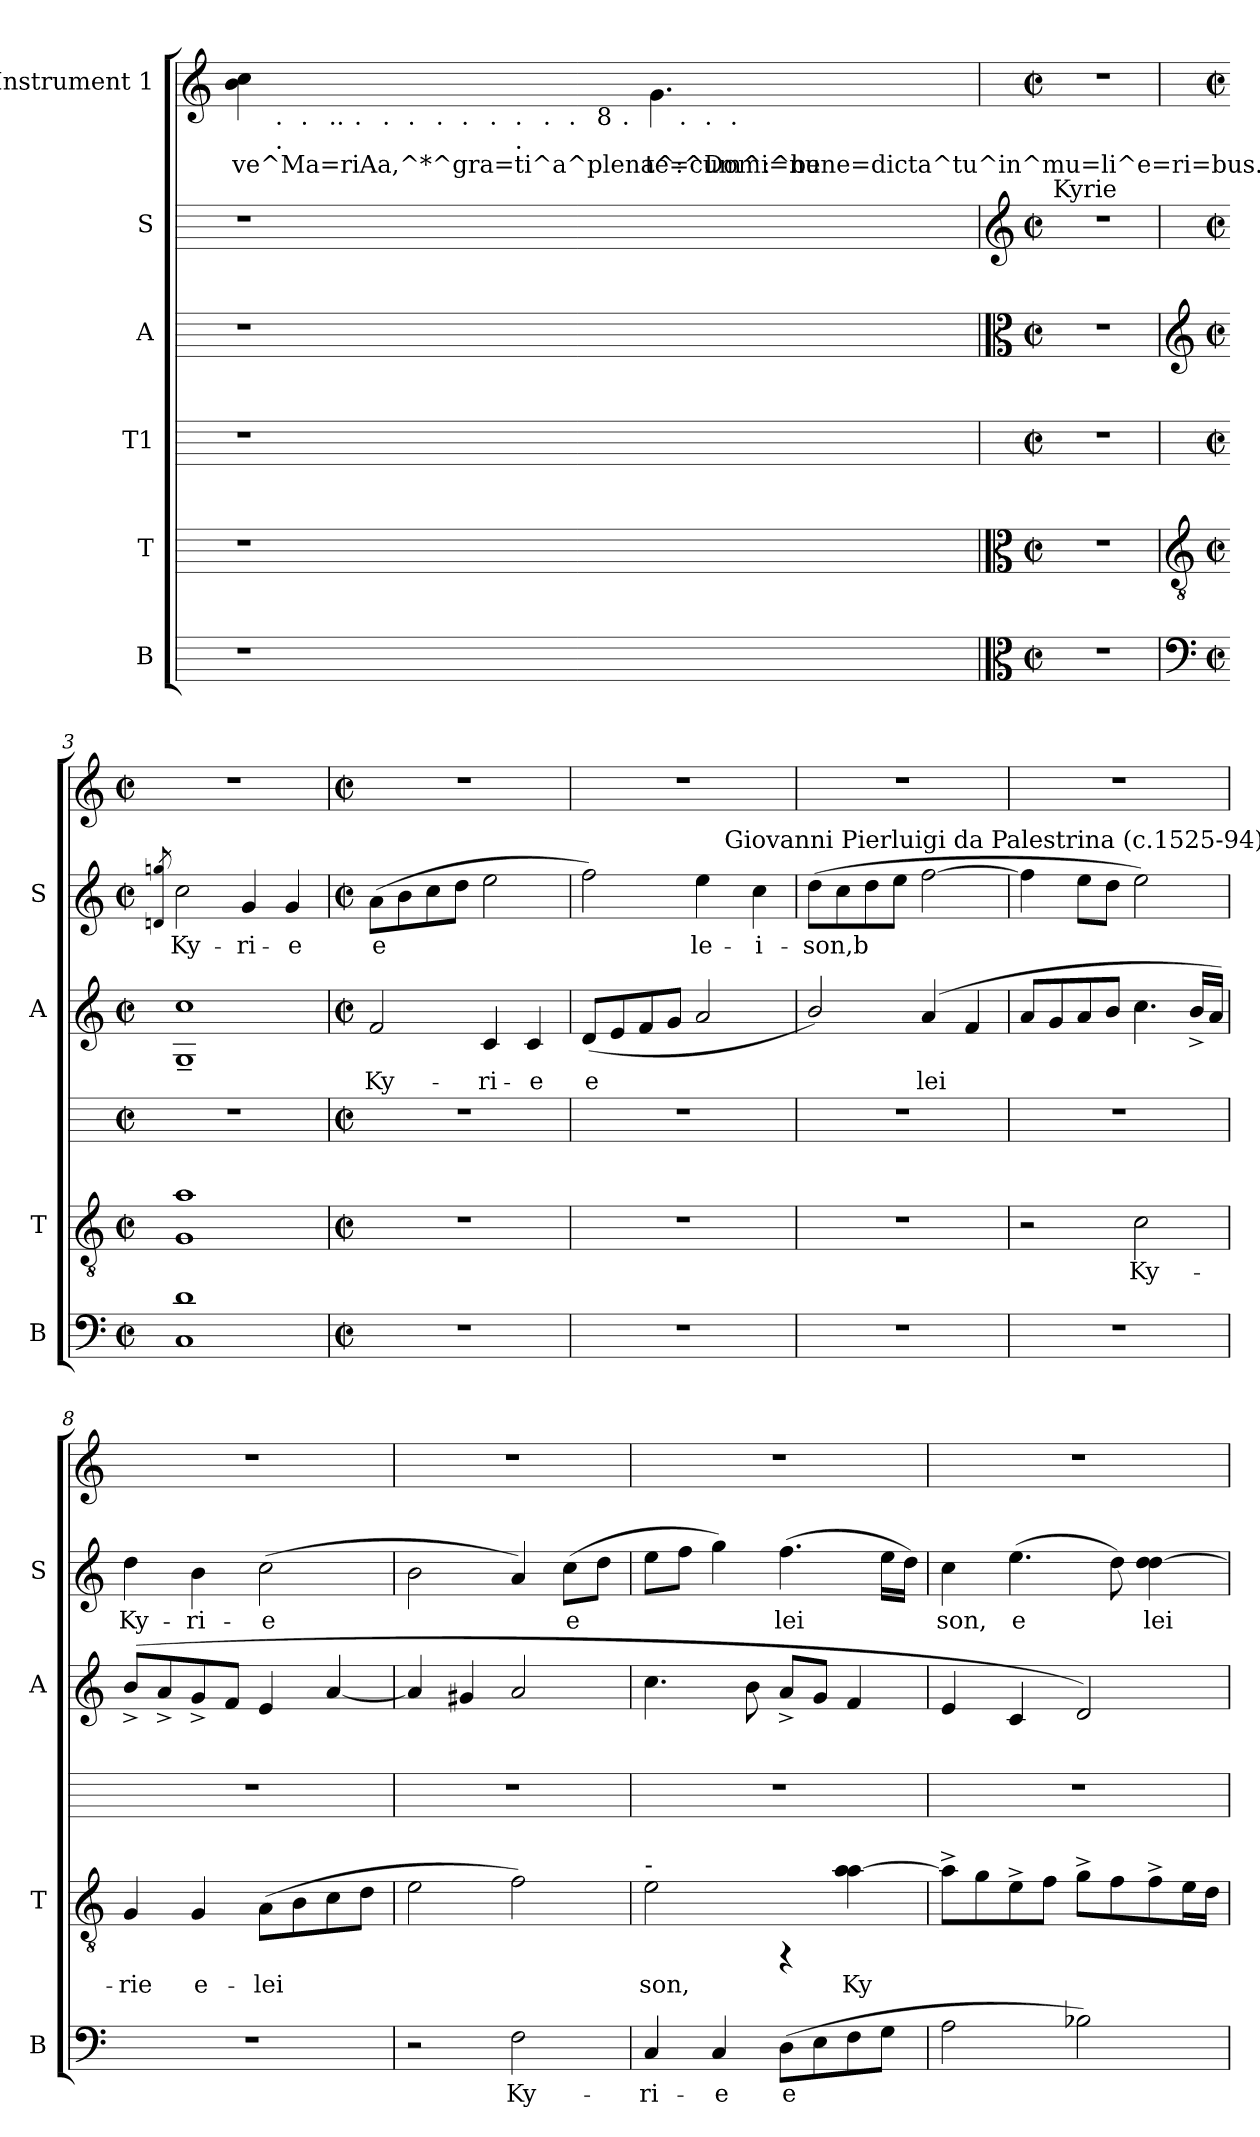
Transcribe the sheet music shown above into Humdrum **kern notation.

**kern	**text	**kern	**text	**kern	**kern	**text	**kern	**text	**kern	**text
*part6	*part6	*part5	*part5	*part4	*part3	*part3	*part2	*part2	*part1	*part1
*staff6	*staff6	*staff5	*staff5	*staff4	*staff3	*staff3	*staff2	*staff2	*staff1	*staff1
*I"B	*	*I"T	*	*I"T1	*I"A	*	*I"S	*	*I"Instrument 1	*
*I'B	*	*I'T	*	*	*I'A	*	*I'S	*	*	*
!!LO:PB:g=z
*stria5	*	*stria5	*	*stria5	*stria5	*	*stria5	*	*stria5	*
*k[]	*	*k[]	*	*k[]	*k[]	*	*k[]	*	*k[]	*
*C:	*	*C:	*	*C:	*C:	*	*C:	*	*C:	*
=1	=1	=1	=1	=1	=1	=1	=1	=1	=1	=1
!	!	!	!	!	!	!	!	!	!LO:TX:b:t=.	!
!	!	!	!	!	!	!	!	!	!LO:TX:b:t=.	!
!	!	!	!	!	!	!	!	!	!LO:TX:b:t=.	!
!	!	!	!	!	!	!	!	!	!	!LO:LY:b:rj
*	*	*	*	*	*	*	*	*	*^	*
*	*	*	*	*	*	*	*	*	*	*^	*
*	*	*	*	*	*	*	*	*	*	*	*^	*
*	*	*	*	*	*	*	*	*	*	*	*	*^	*
*	*	*	*	*	*	*	*	*	*	*	*	*	*^	*
*	*	*	*	*	*	*	*	*	*	*	*	*	*	*^	*
*	*	*	*	*	*	*	*	*	*	*	*	*	*	*	*^	*
*	*	*	*	*	*	*	*	*	*	*	*	*	*	*	*	*^	*
*	*	*	*	*	*	*	*	*	*	*	*	*	*	*	*	*	*^	*
*	*	*	*	*	*	*	*	*	*	*	*	*	*	*	*	*	*	*^	*
*	*	*	*	*	*	*	*	*	*	*	*	*	*	*	*	*	*	*	*^	*
*	*	*	*	*	*	*	*	*	*	*	*	*	*	*	*	*	*	*	*	*^	*
*	*	*	*	*	*	*	*	*	*	*	*	*	*	*	*	*	*	*	*	*	*^	*
*	*	*	*	*	*	*	*	*	*	*	*	*	*	*	*	*	*	*	*	*	*	*^	*
*	*	*	*	*	*	*	*	*	*	*	*	*	*	*	*	*	*	*	*	*	*	*	*^	*
*	*	*	*	*	*	*	*	*	*	*	*	*	*	*	*	*	*	*	*	*	*	*	*	*^	*
*	*	*	*	*	*	*	*	*	*	*	*	*	*	*	*	*	*	*	*	*	*	*	*	*	*^	*
1r	.	1r	.	1r	1r	.	1r	.	4b\ 4cc\	32ryy	32.ryy	16ryy	16ryy	16.ryy	16..ryy	8ryy	8ryy	8ryy	8ryy	8.ryy	8ryy	8..ryy	8...ryy	4ryy	4ryy	4ryy	ve^Ma=riAa,^*^gra=ti^a^plena^:^Domi=nu-
!	!	!	!	!	!	!	!	!	!	!LO:TX:b:t=.	!	!	!	!	!	!	!	!	!	!	!	!	!	!	!	!	!
!	!	!	!	!	!	!	!	!	!	!LO:TX:b:t=.	!	!	!	!	!	!	!	!	!	!	!	!	!	!	!	!	!
.	.	.	.	.	.	.	.	.	.	2ryy	.	.	.	.	.	.	.	.	.	.	.	.	.	.	.	.	.
!	!	!	!	!	!	!	!	!	!	!	!LO:TX:b:t=.	!	!	!	!	!	!	!	!	!	!	!	!	!	!	!	!
.	.	.	.	.	.	.	.	.	.	.	2ryy	.	.	.	.	.	.	.	.	.	.	.	.	.	.	.	.
!	!	!	!	!	!	!	!	!	!	!	!	!LO:TX:b:t=..	!	!	!	!	!	!	!	!	!	!	!	!	!	!	!
.	.	.	.	.	.	.	.	.	.	.	.	2...ryy	64ryy	.	.	.	.	.	.	.	.	.	.	.	.	.	.
!	!	!	!	!	!	!	!	!	!	!	!	!	!LO:TX:b:t=.	!	!	!	!	!	!	!	!	!	!	!	!	!	!
.	.	.	.	.	.	.	.	.	.	.	.	.	2ryy	.	.	.	.	.	.	.	.	.	.	.	.	.	.
!	!	!	!	!	!	!	!	!	!	!	!	!	!	!LO:TX:b:t=.	!	!	!	!	!	!	!	!	!	!	!	!	!
.	.	.	.	.	.	.	.	.	.	.	.	.	.	2ryy	.	.	.	.	.	.	.	.	.	.	.	.	.
!	!	!	!	!	!	!	!	!	!	!	!	!	!	!	!LO:TX:b:t=.	!	!	!	!	!	!	!	!	!	!	!	!
.	.	.	.	.	.	.	.	.	.	.	.	.	.	.	2ryy	.	.	.	.	.	.	.	.	.	.	.	.
!	!	!	!	!	!	!	!	!	!	!	!	!	!	!	!	!LO:TX:b:t=.	!	!	!	!	!	!	!	!	!	!	!
.	.	.	.	.	.	.	.	.	.	.	.	.	.	.	.	2..ryy	64ryy	32ryy	32.ryy	.	16ryy	.	.	.	.	.	.
!	!	!	!	!	!	!	!	!	!	!	!	!	!	!	!	!	!LO:TX:b:t=.	!	!	!	!	!	!	!	!	!	!
.	.	.	.	.	.	.	.	.	.	.	.	.	.	.	.	.	2ryy	.	.	.	.	.	.	.	.	.	.
!	!	!	!	!	!	!	!	!	!	!	!	!	!	!	!	!	!	!LO:TX:b:t=.	!	!	!	!	!	!	!	!	!
.	.	.	.	.	.	.	.	.	.	.	.	.	.	.	.	.	.	2ryy	.	.	.	.	.	.	.	.	.
!	!	!	!	!	!	!	!	!	!	!	!	!	!	!	!	!	!	!	!LO:TX:b:t=.	!	!	!	!	!	!	!	!
!	!	!	!	!	!	!	!	!	!	!	!	!	!	!	!	!	!	!	!LO:TX:b:t=.	!	!	!	!	!	!	!	!
.	.	.	.	.	.	.	.	.	.	.	.	.	.	.	.	.	.	.	2ryy	.	.	.	.	.	.	.	.
!	!	!	!	!	!	!	!	!	!	!	!	!	!	!	!	!	!	!	!	!LO:TX:b:t=.	!	!	!	!	!	!	!
.	.	.	.	.	.	.	.	.	.	.	.	.	.	.	.	.	.	.	.	2ryy	64ryy	.	.	.	.	.	.
!	!	!	!	!	!	!	!	!	!	!	!	!	!	!	!	!	!	!	!	!	!LO:TX:b:t=.	!	!	!	!	!	!
.	.	.	.	.	.	.	.	.	.	.	.	.	.	.	.	.	.	.	.	.	2ryy	.	.	.	.	.	.
!	!	!	!	!	!	!	!	!	!	!	!	!	!	!	!	!	!	!	!	!	!	!LO:TX:b:t=8	!	!	!	!	!
.	.	.	.	.	.	.	.	.	.	.	.	.	.	.	.	.	.	.	.	.	.	2ryy	.	.	.	.	.
!	!	!	!	!	!	!	!	!	!	!	!	!	!	!	!	!	!	!	!	!	!	!	!LO:TX:b:t=.	!	!	!	!
.	.	.	.	.	.	.	.	.	.	.	.	.	.	.	.	.	.	.	.	.	.	.	2ryy	.	.	.	.
!	!	!	!	!	!	!	!	!	!	!	!	!	!	!	!	!	!	!	!	!	!	!	!	!	!	!	!LO:LY:b:rj
.	.	.	.	.	.	.	.	.	4.g\	.	.	.	.	.	.	.	.	.	.	.	.	.	.	16ryy	8ryy	8...ryy	-te=cum^:^bene=dicta^tu^in^mu=li^e=ri=bus.-
.	.	.	.	.	.	.	.	.	.	.	.	.	.	.	.	.	.	.	.	.	.	.	.	64ryy	.	.	.
!	!	!	!	!	!	!	!	!	!	!	!	!	!	!	!	!	!	!	!	!	!	!	!	!LO:TX:b:t=.	!	!	!
.	.	.	.	.	.	.	.	.	.	.	.	.	.	.	.	.	.	.	.	.	.	.	.	2ryy	.	.	.
.	.	.	.	.	.	.	.	.	.	.	.	.	.	.	.	.	.	.	.	.	.	.	.	.	64ryy	.	.
!	!	!	!	!	!	!	!	!	!	!	!	!	!	!	!	!	!	!	!	!	!	!	!	!	!LO:TX:b:t=.	!	!
.	.	.	.	.	.	.	.	.	.	.	.	.	.	.	.	.	.	.	.	.	.	.	.	.	2ryy	.	.
!	!	!	!	!	!	!	!	!	!	!	!	!	!	!	!	!	!	!	!	!	!	!	!	!	!	!LO:TX:b:t=.	!
.	.	.	.	.	.	.	.	.	.	.	.	.	.	.	.	.	.	.	.	.	.	.	.	.	.	2ryy	.
.	.	.	.	.	.	.	.	.	.	4...ryy	.	.	.	.	.	.	.	.	.	.	.	.	.	.	.	.	.
.	.	.	.	.	.	.	.	.	.	.	4ryy	.	.	.	.	.	.	.	.	.	.	.	.	.	.	.	.
.	.	.	.	.	.	.	.	.	.	.	.	.	4ryy	.	.	.	.	.	.	.	.	.	.	.	.	.	.
.	.	.	.	.	.	.	.	.	.	.	.	.	.	4ryy	.	.	.	.	.	.	.	.	.	.	.	.	.
.	.	.	.	.	.	.	.	.	.	.	.	.	.	.	4ryy	.	.	.	.	.	.	.	.	.	.	.	.
.	.	.	.	.	.	.	.	.	4.ryy	.	.	.	.	.	.	.	.	.	.	.	.	.	.	.	.	.	.
.	.	.	.	.	.	.	.	.	.	.	.	.	.	.	.	.	4ryy	.	.	.	.	.	.	.	.	.	.
.	.	.	.	.	.	.	.	.	.	.	.	.	.	.	.	.	.	4ryy	.	.	.	.	.	.	.	.	.
.	.	.	.	.	.	.	.	.	.	.	.	.	.	.	.	.	.	.	4ryy	.	.	.	.	.	.	.	.
.	.	.	.	.	.	.	.	.	.	.	.	.	.	.	.	.	.	.	.	4ryy	.	.	.	.	.	.	.
.	.	.	.	.	.	.	.	.	.	.	.	.	.	.	.	.	.	.	.	.	4ryy	.	.	.	.	.	.
.	.	.	.	.	.	.	.	.	.	.	.	.	.	.	.	.	.	.	.	.	.	4ryy	.	.	.	.	.
.	.	.	.	.	.	.	.	.	.	.	.	.	.	.	.	.	.	.	.	.	.	.	4ryy	.	.	.	.
.	.	.	.	.	.	.	.	.	.	.	8ryy	.	.	.	.	.	.	.	.	.	.	.	.	.	.	.	.
.	.	.	.	.	.	.	.	.	.	.	.	.	8ryy	.	.	.	.	.	.	.	.	.	.	8ryy	.	.	.
.	.	.	.	.	.	.	.	.	.	.	.	.	.	8ryy	.	.	.	.	.	.	.	.	.	.	.	.	.
.	.	.	.	.	.	.	.	.	.	.	.	.	.	.	8ryy	.	.	.	.	.	.	.	.	.	.	.	.
.	.	.	.	.	.	.	.	.	.	.	.	.	.	.	.	.	16..ryy	.	.	.	.	.	.	.	16..ryy	.	.
.	.	.	.	.	.	.	.	.	.	.	.	.	.	.	.	.	.	16.ryy	.	.	.	.	.	.	.	.	.
.	.	.	.	.	.	.	.	.	.	.	16ryy	.	.	.	.	.	.	.	16ryy	.	.	.	.	.	.	.	.
.	.	.	.	.	.	.	.	.	.	.	.	.	.	.	.	.	.	.	.	16ryy	.	.	.	.	.	.	.
.	.	.	.	.	.	.	.	.	.	.	.	.	32.ryy	.	.	.	.	.	.	.	32.ryy	.	.	32.ryy	.	.	.
.	.	.	.	.	.	.	.	.	.	.	.	.	.	32ryy	.	.	.	.	.	.	.	32ryy	.	.	.	.	.
.	.	.	.	.	.	.	.	.	.	.	64ryy	.	.	.	64ryy	.	.	.	64ryy	.	.	.	64ryy	.	.	64ryy	.
*	*	*	*	*	*	*	*	*	*v	*v	*v	*v	*v	*v	*v	*v	*v	*v	*v	*v	*v	*v	*v	*v	*v	*v	*
!!LO:LB:g=z
=2	=2	=2	=2	=2	=2	=2	=2	=2	=2	=2
*clefC3	*	*clefC3	*	*	*clefC3	*	*clefG2	*	*	*
*M2/2	*	*M2/2	*	*M2/2	*M2/2	*	*M2/2	*	*M2/2	*
*met(c|)	*	*met(c|)	*	*met(c|)	*met(c|)	*	*met(c|)	*	*met(c|)	*
*	*	*	*	*	*	*	*	*	*^	*
*	*	*	*	*	*	*	*	*	*	*^	*
*	*	*	*	*	*	*	*	*	*	*	*^	*
*	*	*	*	*	*	*	*	*	*	*	*	*^	*
*	*	*	*	*	*	*	*	*	*	*	*	*	*^	*
*	*	*	*	*	*	*	*	*	*	*	*	*	*	*^	*
*	*	*	*	*	*	*	*	*	*	*	*	*	*	*	*^	*
*	*	*	*	*	*	*	*	*	*	*	*	*	*	*	*	*^	*
*	*	*	*	*	*	*	*	*	*	*	*	*	*	*	*	*	*^	*
*	*	*	*	*	*	*	*	*	*	*	*	*	*	*	*	*	*	*^	*
*	*	*	*	*	*	*	*	*	*	*	*	*	*	*	*	*	*	*	*^	*
*	*	*	*	*	*	*	*	*	*	*	*	*	*	*	*	*	*	*	*	*^	*
*	*	*	*	*	*	*	*	*	*	*	*	*	*	*	*	*	*	*	*	*	*^	*
*	*	*	*	*	*	*	*	*	*	*	*	*	*	*	*	*	*	*	*	*	*	*^	*
*	*	*	*	*	*	*	*	*	*	*	*	*	*	*	*	*	*	*	*	*	*	*	*^	*
*	*	*	*	*	*	*	*	*	*	*	*	*	*	*	*	*	*	*	*	*	*	*	*	*^	*
*	*	*	*	*	*	*	*	*	*	*	*	*	*	*	*	*	*	*	*	*	*	*	*	*	*^	*
!	!	!	!	!	!	!	!LO:TX:a:t=Kyrie	!	!	!	!	!	!	!	!	!	!	!	!	!	!	!	!	!	!	!	!
*	*	*	*	*	*	*	*	*	*v	*v	*v	*v	*v	*v	*v	*v	*v	*v	*v	*v	*v	*v	*v	*v	*v	*v	*
1r	.	1r	.	1r	1r	.	1r	.	1r	.
=3!	=3!	=3!	=3!	=3!	=3!	=3!	=3!	=3!	=3!	=3!
*clefF4	*	*clefGv2	*	*	*clefG2	*	*	*	*	*
*M2/2	*	*M2/2	*	*M2/2	*M2/2	*	*M2/2	*	*M2/2	*
*met(c|)	*	*met(c|)	*	*met(c|)	*met(c|)	*	*met(c|)	*	*met(c|)	*
.	.	.	.	.	.	.	8qggn/ 8qdn/	.	.	.
!	!LO:LY:b:cj	!	!LO:LY:b:cj	!	!	!LO:LY:b:cj	!	!LO:LY:b:cj	!	!
1d 1C	.	1a 1G	.	1r	1cc~> 1G~>	.	2cc\	Ky-	1r	.
!	!	!	!	!	!	!	!	!LO:LY:b:cj	!	!
.	.	.	.	.	.	.	4g/	-ri-	.	.
!	!	!	!	!	!	!	!	!LO:LY:b:cj	!	!
.	.	.	.	.	.	.	4g/	-e	.	.
=4	=4	=4	=4	=4	=4	=4	=4	=4	=4	=4
*M2/2	*	*M2/2	*	*M2/2	*M2/2	*	*M2/2	*	*M2/2	*
*met(c|)	*	*met(c|)	*	*met(c|)	*met(c|)	*	*met(c|)	*	*met(c|)	*
!	!	!	!	!	!	!LO:LY:b:cj	!	!LO:LY:b:cj	!	!
1r	.	1r	.	1r	2f/	Ky-	(>8a\L	e-	1r	.
!	!	!	!	!	!	!	!	!LO:LY:b:cj	!	!
.	.	.	.	.	.	.	8b\	--	.	.
!	!	!	!	!	!	!	!	!LO:LY:b:cj	!	!
.	.	.	.	.	.	.	8cc\	--	.	.
!	!	!	!	!	!	!	!	!LO:LY:b:cj	!	!
.	.	.	.	.	.	.	8dd\J	--	.	.
!	!	!	!	!	!	!LO:LY:b:cj	!	!LO:LY:b:cj	!	!
.	.	.	.	.	4c/	-ri-	2ee\	--	.	.
!	!	!	!	!	!	!LO:LY:b:cj	!	!	!	!
.	.	.	.	.	4c/	-e	.	.	.	.
=5	=5	=5	=5	=5	=5	=5	=5	=5	=5	=5
!	!	!	!	!	!	!LO:LY:b:cj	!	!LO:LY:b:cj	!	!
*	*	*	*	*	*	*	*^	*	*	*
1r	.	1r	.	1r	(<8d/L	e-	2ff\)	2ryy	--	1r	.
!	!	!	!	!	!	!LO:LY:b:cj	!	!	!	!	!
.	.	.	.	.	8e/	--	.	.	.	.	.
!	!	!	!	!	!	!LO:LY:b:cj	!	!	!	!	!
.	.	.	.	.	8f/	--	.	.	.	.	.
!	!	!	!	!	!	!LO:LY:b:cj	!	!	!	!	!
.	.	.	.	.	8g/J	--	.	.	.	.	.
!	!	!	!	!	!	!LO:LY:b:cj	!	!	!LO:LY:b:cj	!	!
.	.	.	.	.	2a/	--	4ee\	8ryy	-le-	.	.
!	!	!	!	!	!	!	!	!LO:TX:a:t=Giovanni Pierluigi da Palestrina (c.1525-94)	!	!	!
.	.	.	.	.	.	.	.	4.ryy	.	.	.
!	!	!	!	!	!	!	!	!	!LO:LY:b:cj	!	!
.	.	.	.	.	.	.	4cc\	.	-i-	.	.
=6	=6	=6	=6	=6	=6	=6	=6	=6	=6	=6	=6
!	!	!	!	!	!	!LO:LY:b:cj	!	!	!LO:LY:b:cj	!	!
*	*	*	*	*	*	*	*v	*v	*	*	*
1r	.	1r	.	1r	2b/)	--	(>8dd\L	-son,b	1r	.
!	!	!	!	!	!	!	!	!LO:LY:b:cj	!	!
.	.	.	.	.	.	.	8cc\	.	.	.
!	!	!	!	!	!	!	!	!LO:LY:b:cj	!	!
.	.	.	.	.	.	.	8dd\	.	.	.
!	!	!	!	!	!	!	!	!LO:LY:b:cj	!	!
.	.	.	.	.	.	.	8ee\J	.	.	.
!	!	!	!	!	!	!LO:LY:b:cj	!	!LO:LY:b:cj	!	!
.	.	.	.	.	(<4a/	-lei-	[>2ff\	.	.	.
!	!	!	!	!	!	!LO:LY:b:cj	!	!	!	!
.	.	.	.	.	4f/	--	.	.	.	.
=7	=7	=7	=7	=7	=7	=7	=7	=7	=7	=7
!	!	!	!	!	!	!LO:LY:b:cj	!	!LO:LY:b:cj	!	!
1r	.	2r	.	1r	8a/L	--	4ff\]	.	1r	.
!	!	!	!	!	!	!LO:LY:b:cj	!	!	!	!
.	.	.	.	.	8g/	--	.	.	.	.
!	!	!	!	!	!	!LO:LY:b:cj	!	!LO:LY:b:cj	!	!
.	.	.	.	.	8a/	--	8ee\L	.	.	.
!	!	!	!	!	!	!LO:LY:b:cj	!	!LO:LY:b:cj	!	!
.	.	.	.	.	8b/J	--	8dd\J	.	.	.
!	!	!	!LO:LY:b:cj	!	!	!LO:LY:b:cj	!	!LO:LY:b:cj	!	!
.	.	2c\	Ky-	.	4.cc\	--	2ee\)	.	.	.
!	!	!	!	!	!	!LO:LY:b:cj	!	!	!	!
.	.	.	.	.	16b^>/L	--	.	.	.	.
!	!	!	!	!	!	!LO:LY:b:cj	!	!	!	!
.	.	.	.	.	16a/J)	--	.	.	.	.
!!LO:LB:g=z
=8	=8	=8	=8	=8	=8	=8	=8	=8	=8	=8
!	!	!	!LO:LY:b:cj	!	!	!LO:LY:b:cj	!	!LO:LY:b:cj	!	!
1r	.	4G/	-rie	1r	(<8b^>/L	--	4dd\	Ky-	1r	.
!	!	!	!	!	!	!LO:LY:b:cj	!	!	!	!
.	.	.	.	.	8a^>/	--	.	.	.	.
!	!	!	!LO:LY:b:cj	!	!	!LO:LY:b:cj	!	!LO:LY:b:cj	!	!
.	.	4G/	e-	.	8g^>/	--	4b\	-ri-	.	.
!	!	!	!	!	!	!LO:LY:b:cj	!	!	!	!
.	.	.	.	.	8f/J	--	.	.	.	.
!	!	!	!LO:LY:b:cj	!	!	!LO:LY:b:cj	!	!LO:LY:b:cj	!	!
.	.	(>8A\L	-lei-	.	4e/	--	(>2cc\	-e	.	.
!	!	!	!LO:LY:b:cj	!	!	!	!	!	!	!
.	.	8B\	--	.	.	.	.	.	.	.
!	!	!	!LO:LY:b:cj	!	!	!LO:LY:b:cj	!	!	!	!
.	.	8c\	--	.	[<4a/	--	.	.	.	.
!	!	!	!LO:LY:b:cj	!	!	!	!	!	!	!
.	.	8d\J	--	.	.	.	.	.	.	.
=9	=9	=9	=9	=9	=9	=9	=9	=9	=9	=9
!	!	!	!LO:LY:b:cj	!	!	!LO:LY:b:cj	!	!LO:LY:b:cj	!	!
2r	.	2e\	--	1r	4a/]	--	2b\	.	1r	.
!	!	!	!	!	!	!LO:LY:b:cj	!	!	!	!
.	.	.	.	.	4g#/	--	.	.	.	.
!	!LO:LY:b:cj	!	!LO:LY:b:cj	!	!	!LO:LY:b:cj	!	!LO:LY:b:cj	!	!
2F\	Ky-	2f\)	--	.	2a/	--	4a/)	.	.	.
!	!	!	!	!	!	!	!	!LO:LY:b:cj	!	!
.	.	.	.	.	.	.	(>8cc\L	e-	.	.
!	!	!	!	!	!	!	!	!LO:LY:b:cj	!	!
.	.	.	.	.	.	.	8dd\J	--	.	.
=10	=10	=10	=10	=10	=10	=10	=10	=10	=10	=10
!	!	!LO:TX:a:t=-	!	!	!	!	!	!	!	!
!	!LO:LY:b:cj	!	!LO:LY:b:cj	!	!	!LO:LY:b:cj	!	!LO:LY:b:cj	!	!
4C/	-ri-	2e\	-son,	1r	4.cc\	--	8ee\L	--	1r	.
!	!	!	!	!	!	!	!	!LO:LY:b:cj	!	!
.	.	.	.	.	.	.	8ff\J	--	.	.
!	!LO:LY:b:cj	!	!	!	!	!	!	!LO:LY:b:cj	!	!
4C/	-e	.	.	.	.	.	4gg\)	--	.	.
!	!	!	!	!	!	!LO:LY:b:cj	!	!	!	!
.	.	.	.	.	8b\	--	.	.	.	.
!	!LO:LY:b:cj	!	!	!	!	!LO:LY:b:cj	!	!LO:LY:b:cj	!	!
(>8D\L	e-	4rFF	.	.	8a^>/L	--	(>4.ff\	-lei-	.	.
!	!LO:LY:b:cj	!	!	!	!	!LO:LY:b:cj	!	!	!	!
8E\	--	.	.	.	8g/J	--	.	.	.	.
!	!LO:LY:b:cj	!	!LO:LY:b:cj	!	!	!LO:LY:b:cj	!	!	!	!
8F\	--	4a\ [>4a\	Ky-	.	4f/	--	.	.	.	.
!	!LO:LY:b:cj	!	!	!	!	!	!	!LO:LY:b:cj	!	!
8G\J	--	.	.	.	.	.	16ee\L	--	.	.
!	!	!	!	!	!	!	!	!LO:LY:b:cj	!	!
.	.	.	.	.	.	.	16dd\J)	--	.	.
=11	=11	=11	=11	=11	=11	=11	=11	=11	=11	=11
!	!LO:LY:b:cj	!	!LO:LY:b:cj	!	!	!LO:LY:b:cj	!	!LO:LY:b:cj	!	!
2A\	--	8a^<\L]	--	1r	4e/	--	4cc\	-son,	1r	.
!	!	!	!LO:LY:b:cj	!	!	!	!	!	!	!
.	.	8g\	--	.	.	.	.	.	.	.
!	!	!	!LO:LY:b:cj	!	!	!LO:LY:b:cj	!	!LO:LY:b:cj	!	!
.	.	8e^<\	--	.	4c/	--	(>4.ee\	e-	.	.
!	!	!	!LO:LY:b:cj	!	!	!	!	!	!	!
.	.	8f\J	--	.	.	.	.	.	.	.
!	!LO:LY:b:cj	!	!LO:LY:b:cj	!	!	!LO:LY:b:cj	!	!	!	!
2B-\)	--	8g^<\L	--	.	2d/)	--	.	.	.	.
!	!	!	!LO:LY:b:cj	!	!	!	!	!LO:LY:b:cj	!	!
.	.	8f\	--	.	.	.	8dd\)	--	.	.
!	!	!	!LO:LY:b:cj	!	!	!	!	!LO:LY:b:cj	!	!
.	.	8f^<\	--	.	.	.	4dd\ [>4dd\	-lei-	.	.
!	!	!	!LO:LY:b:cj	!	!	!	!	!	!	!
.	.	16e\	--	.	.	.	.	.	.	.
!	!	!	!LO:LY:b:cj	!	!	!	!	!	!	!
.	.	16d\J	--	.	.	.	.	.	.	.
=	=	=	=	=	=	=	=	=	=	=
*-	*-	*-	*-	*-	*-	*-	*-	*-	*-	*-
